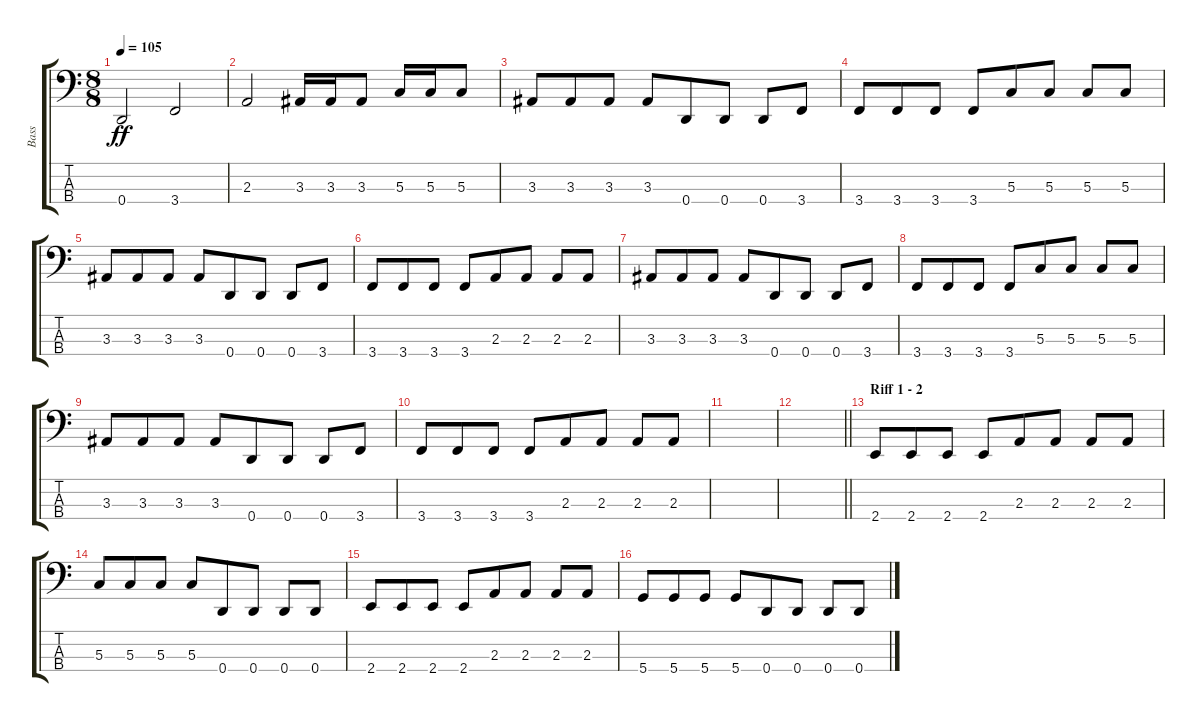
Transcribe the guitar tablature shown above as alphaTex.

\track ("Bass" "Bass") {instrument electricbassfinger}
\staff {score tabs}
\tuning (F2 C2 G1 D1) {hide}
\ts (8 8)
\tempo 105
\clef f4
\ks c
0.4.2{dy ff} 3.4.2 |
2.3.2 3.3.16 3.3.16 3.3.8 5.3.16 5.3.16 5.3.8 |
3.3.8 3.3.8 3.3.8 3.3.8 0.4.8 0.4.8 0.4.8 3.4.8 |
3.4.8 3.4.8 3.4.8 3.4.8 5.3.8 5.3.8 5.3.8 5.3.8 |
3.3.8 3.3.8 3.3.8 3.3.8 0.4.8 0.4.8 0.4.8 3.4.8 |
3.4.8 3.4.8 3.4.8 3.4.8 2.3.8 2.3.8 2.3.8 2.3.8 |
3.3.8 3.3.8 3.3.8 3.3.8 0.4.8 0.4.8 0.4.8 3.4.8 |
3.4.8 3.4.8 3.4.8 3.4.8 5.3.8 5.3.8 5.3.8 5.3.8 |
3.3.8 3.3.8 3.3.8 3.3.8 0.4.8 0.4.8 0.4.8 3.4.8 |
3.4.8 3.4.8 3.4.8 3.4.8 2.3.8 2.3.8 2.3.8 2.3.8 |
|
\barLineRight lightlight
|
\section ("" "Riff 1 - 2")
2.4.8 2.4.8 2.4.8 2.4.8 2.3.8 2.3.8 2.3.8 2.3.8 |
5.3.8 5.3.8 5.3.8 5.3.8 0.4.8 0.4.8 0.4.8 0.4.8 |
2.4.8 2.4.8 2.4.8 2.4.8 2.3.8 2.3.8 2.3.8 2.3.8 |
5.4.8 5.4.8 5.4.8 5.4.8 0.4.8 0.4.8 0.4.8 0.4.8
